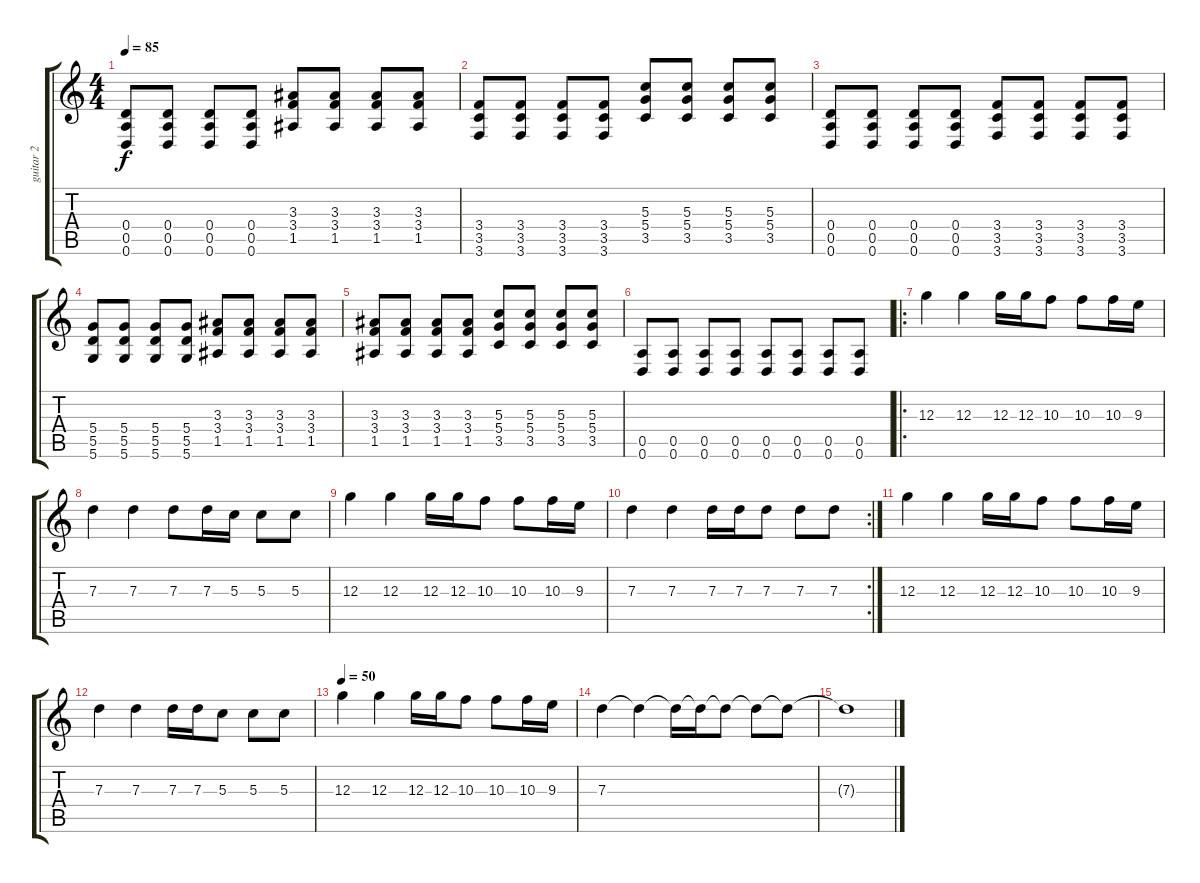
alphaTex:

\track ("guitar 2" "guitar 2") {instrument distortionguitar}
\staff {score tabs}
\tuning (E4 B3 G3 D3 A2 D2) {hide}
\ts (4 4)
\tempo 85
\clef g2
\ks c
(0.4 0.5 0.6).8{dy f} (0.4 0.5 0.6).8 (0.4 0.5 0.6).8 (0.4 0.5 0.6).8 (3.3 3.4 1.5).8 (3.3 3.4 1.5).8 (3.3 3.4 1.5).8 (3.3 3.4 1.5).8 |
(3.4 3.5 3.6).8 (3.4 3.5 3.6).8 (3.4 3.5 3.6).8 (3.4 3.5 3.6).8 (5.3 5.4 3.5).8 (5.3 5.4 3.5).8 (5.3 5.4 3.5).8 (5.3 5.4 3.5).8 |
(0.4 0.5 0.6).8 (0.4 0.5 0.6).8 (0.4 0.5 0.6).8 (0.4 0.5 0.6).8 (3.4 3.5 3.6).8 (3.4 3.5 3.6).8 (3.4 3.5 3.6).8 (3.4 3.5 3.6).8 |
(5.4 5.5 5.6).8 (5.4 5.5 5.6).8 (5.4 5.5 5.6).8 (5.4 5.5 5.6).8 (3.3 3.4 1.5).8 (3.3 3.4 1.5).8 (3.3 3.4 1.5).8 (3.3 3.4 1.5).8 |
(3.3 3.4 1.5).8 (3.3 3.4 1.5).8 (3.3 3.4 1.5).8 (3.3 3.4 1.5).8 (5.3 5.4 3.5).8 (5.3 5.4 3.5).8 (5.3 5.4 3.5).8 (5.3 5.4 3.5).8 |
(0.5 0.6).8 (0.5 0.6).8 (0.5 0.6).8 (0.5 0.6).8 (0.5 0.6).8 (0.5 0.6).8 (0.5 0.6).8 (0.5 0.6).8 |
\ro
12.3.4{instrument overdrivenguitar} 12.3.4 12.3.16 12.3.16 10.3.8 10.3.8 10.3.16 9.3.16 |
7.3.4 7.3.4 7.3.8 7.3.16 5.3.16 5.3.8 5.3.8 |
12.3.4 12.3.4 12.3.16 12.3.16 10.3.8 10.3.8 10.3.16 9.3.16 |
\rc 2
7.3.4 7.3.4 7.3.16 7.3.16 7.3.8 7.3.8 7.3.8 |
12.3.4 12.3.4 12.3.16 12.3.16 10.3.8 10.3.8 10.3.16 9.3.16 |
7.3.4 7.3.4 7.3.16 7.3.16 5.3.8 5.3.8 5.3.8 |
\tempo 50
12.3.4 12.3.4 12.3.16 12.3.16 10.3.8 10.3.8 10.3.16 9.3.16 |
7.3.4 7.3{t}.4 7.3{t}.16{volume 0} 7.3{t}.16 7.3{t}.8 7.3{t}.8 7.3{t}.8 |
7.3{t}.1
